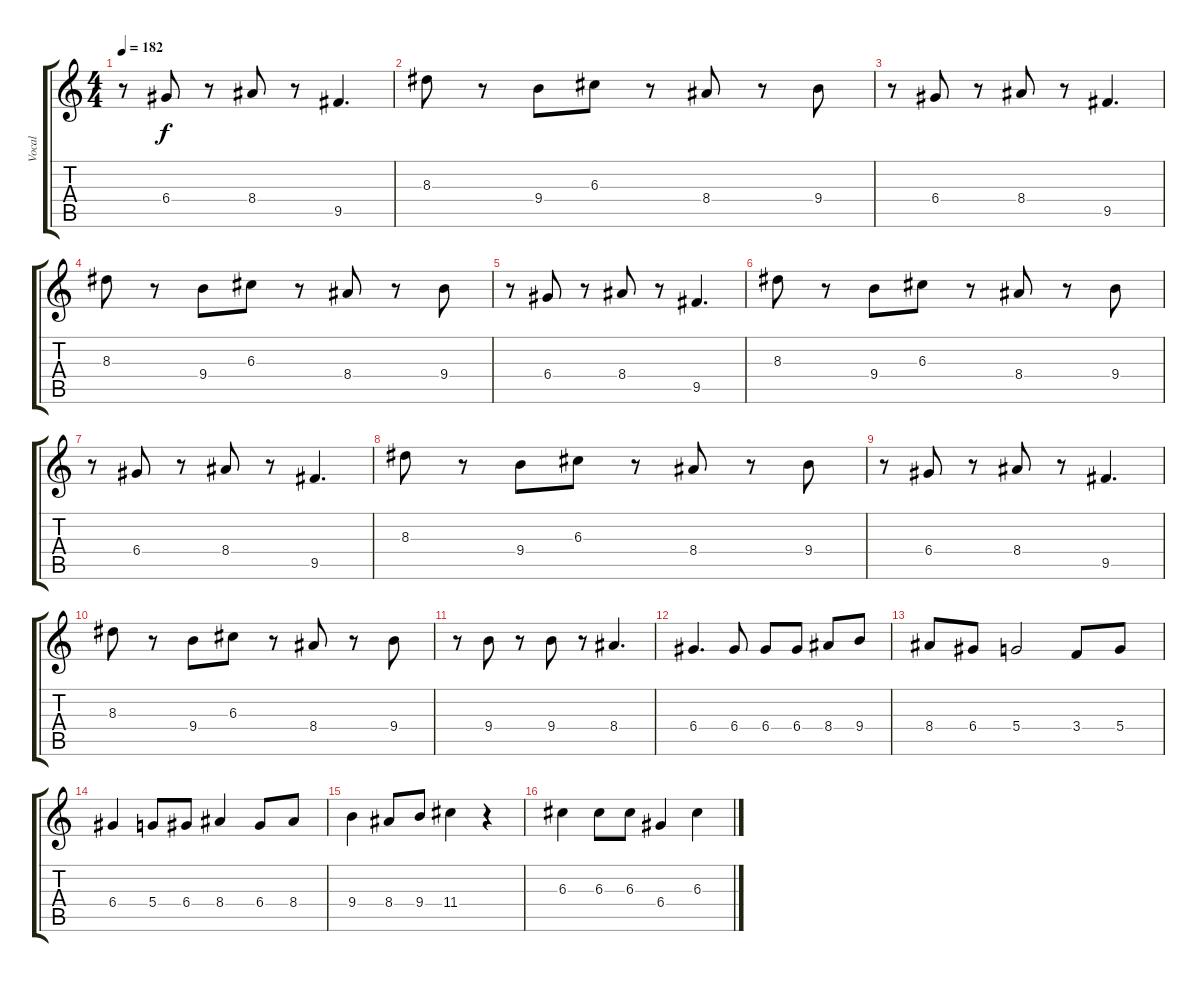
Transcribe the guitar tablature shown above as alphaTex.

\track ("Vocal" "Vocal") {instrument distortionguitar}
\staff {score tabs}
\tuning (E4 B3 G3 D3 A2 E2) {hide}
\ts (4 4)
\tempo 182
\clef g2
\ks c
r.8{dy f} 6.4.8 r.8 8.4.8 r.8 9.5.4{d} |
8.3.8 r.8 9.4.8 6.3.8 r.8 8.4.8 r.8 9.4.8 |
r.8 6.4.8 r.8 8.4.8 r.8 9.5.4{d} |
8.3.8 r.8 9.4.8 6.3.8 r.8 8.4.8 r.8 9.4.8 |
r.8 6.4.8 r.8 8.4.8 r.8 9.5.4{d} |
8.3.8 r.8 9.4.8 6.3.8 r.8 8.4.8 r.8 9.4.8 |
r.8 6.4.8 r.8 8.4.8 r.8 9.5.4{d} |
8.3.8 r.8 9.4.8 6.3.8 r.8 8.4.8 r.8 9.4.8 |
r.8 6.4.8 r.8 8.4.8 r.8 9.5.4{d} |
8.3.8 r.8 9.4.8 6.3.8 r.8 8.4.8 r.8 9.4.8 |
r.8 9.4.8 r.8 9.4.8 r.8 8.4.4{d} |
6.4.4{d} 6.4.8 6.4.8 6.4.8 8.4.8 9.4.8 |
8.4.8 6.4.8 5.4.2 3.4.8 5.4.8 |
6.4.4 5.4.8 6.4.8 8.4.4 6.4.8 8.4.8 |
9.4.4 8.4.8 9.4.8 11.4.4 r.4 |
6.3.4 6.3.8 6.3.8 6.4.4 6.3.4
